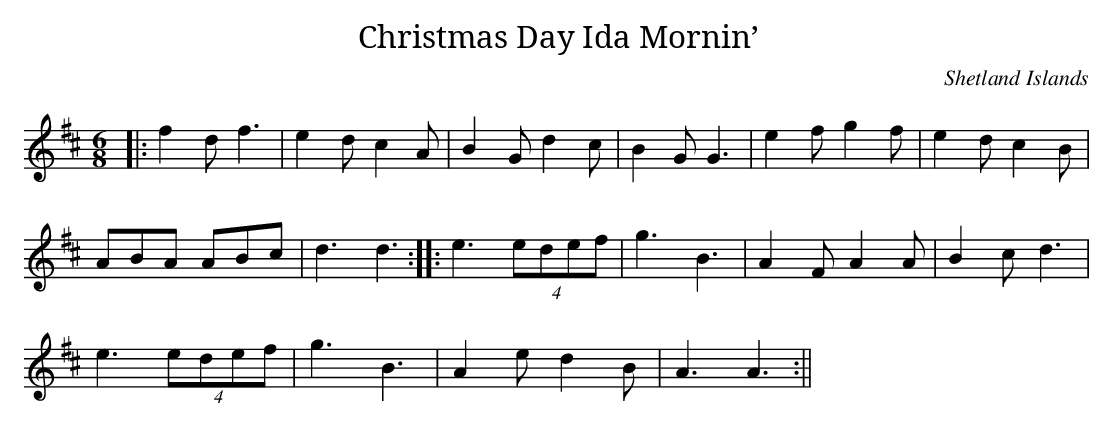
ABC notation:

X:1
T:Christmas Day Ida Mornin’
O:Shetland Islands
M:6/8
L:1/8
K:D Major
|: f2 d f3 | e2 d c2 A | B2 G d2 c | B2 G G3 | e2 f g2 f | e2 d c2 B |
ABA ABc | d3 d3 :||: e3 (4edef | g3 B3 | A2 F A2 A | B2 c d3 |
e3 (4edef | g3 B3 | A2 e d2 B | A3 A3 :||
